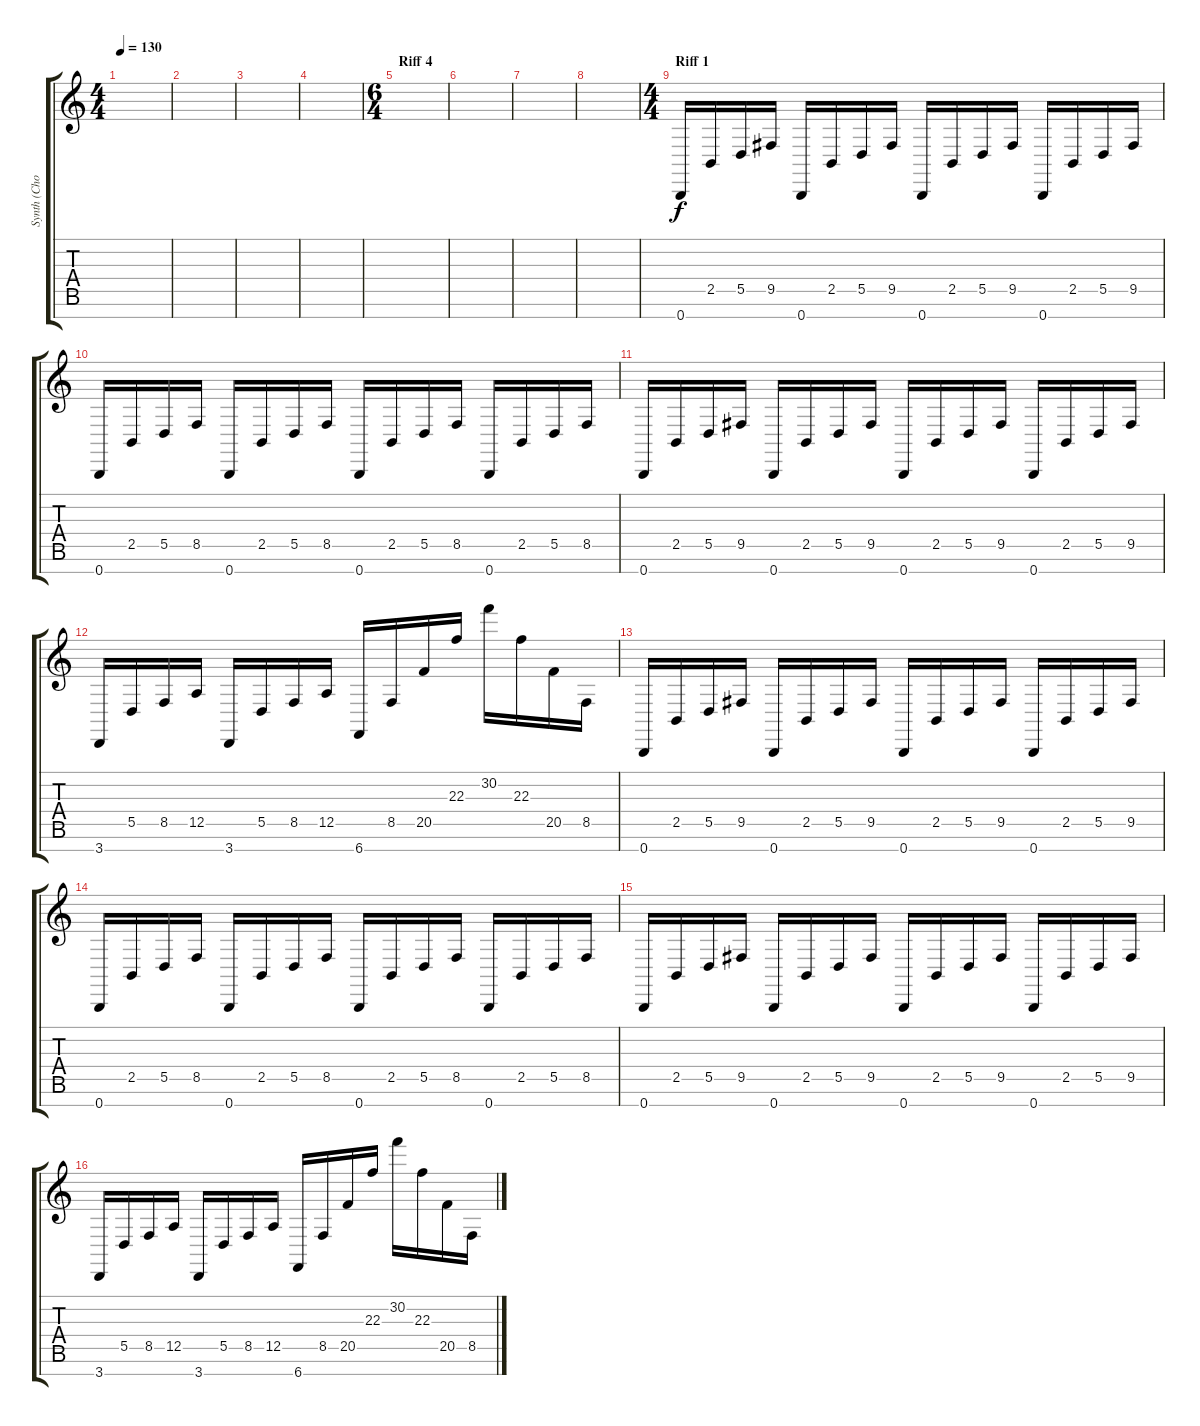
\track ("Synth (Chorus)" "Synth (Cho") {instrument lead2sawtooth}
\staff {score tabs}
\tuning (B8 B3 G3 D3 A2 E2 B1) {hide}
\ts (4 4)
\tempo 130
\clef g2
\ks c
|
|
|
|
\ts (6 4)
\section ("" "Riff 4")
|
|
|
|
\ts (4 4)
\section ("" "Riff 1")
0.7.16 2.5.16 5.5.16 9.5.16 0.7.16 2.5.16 5.5.16 9.5.16 0.7.16 2.5.16 5.5.16 9.5.16 0.7.16 2.5.16 5.5.16 9.5.16 |
0.7.16 2.5.16 5.5.16 8.5.16 0.7.16 2.5.16 5.5.16 8.5.16 0.7.16 2.5.16 5.5.16 8.5.16 0.7.16 2.5.16 5.5.16 8.5.16 |
0.7.16 2.5.16 5.5.16 9.5.16 0.7.16 2.5.16 5.5.16 9.5.16 0.7.16 2.5.16 5.5.16 9.5.16 0.7.16 2.5.16 5.5.16 9.5.16 |
3.7.16 5.5.16 8.5.16 12.5.16 3.7.16 5.5.16 8.5.16 12.5.16 6.7.16 8.5.16 20.5.16 22.3.16 30.2.16 22.3.16 20.5.16 8.5.16 |
0.7.16 2.5.16 5.5.16 9.5.16 0.7.16 2.5.16 5.5.16 9.5.16 0.7.16 2.5.16 5.5.16 9.5.16 0.7.16 2.5.16 5.5.16 9.5.16 |
0.7.16 2.5.16 5.5.16 8.5.16 0.7.16 2.5.16 5.5.16 8.5.16 0.7.16 2.5.16 5.5.16 8.5.16 0.7.16 2.5.16 5.5.16 8.5.16 |
0.7.16 2.5.16 5.5.16 9.5.16 0.7.16 2.5.16 5.5.16 9.5.16 0.7.16 2.5.16 5.5.16 9.5.16 0.7.16 2.5.16 5.5.16 9.5.16 |
3.7.16 5.5.16 8.5.16 12.5.16 3.7.16 5.5.16 8.5.16 12.5.16 6.7.16 8.5.16 20.5.16 22.3.16 30.2.16 22.3.16 20.5.16 8.5.16
